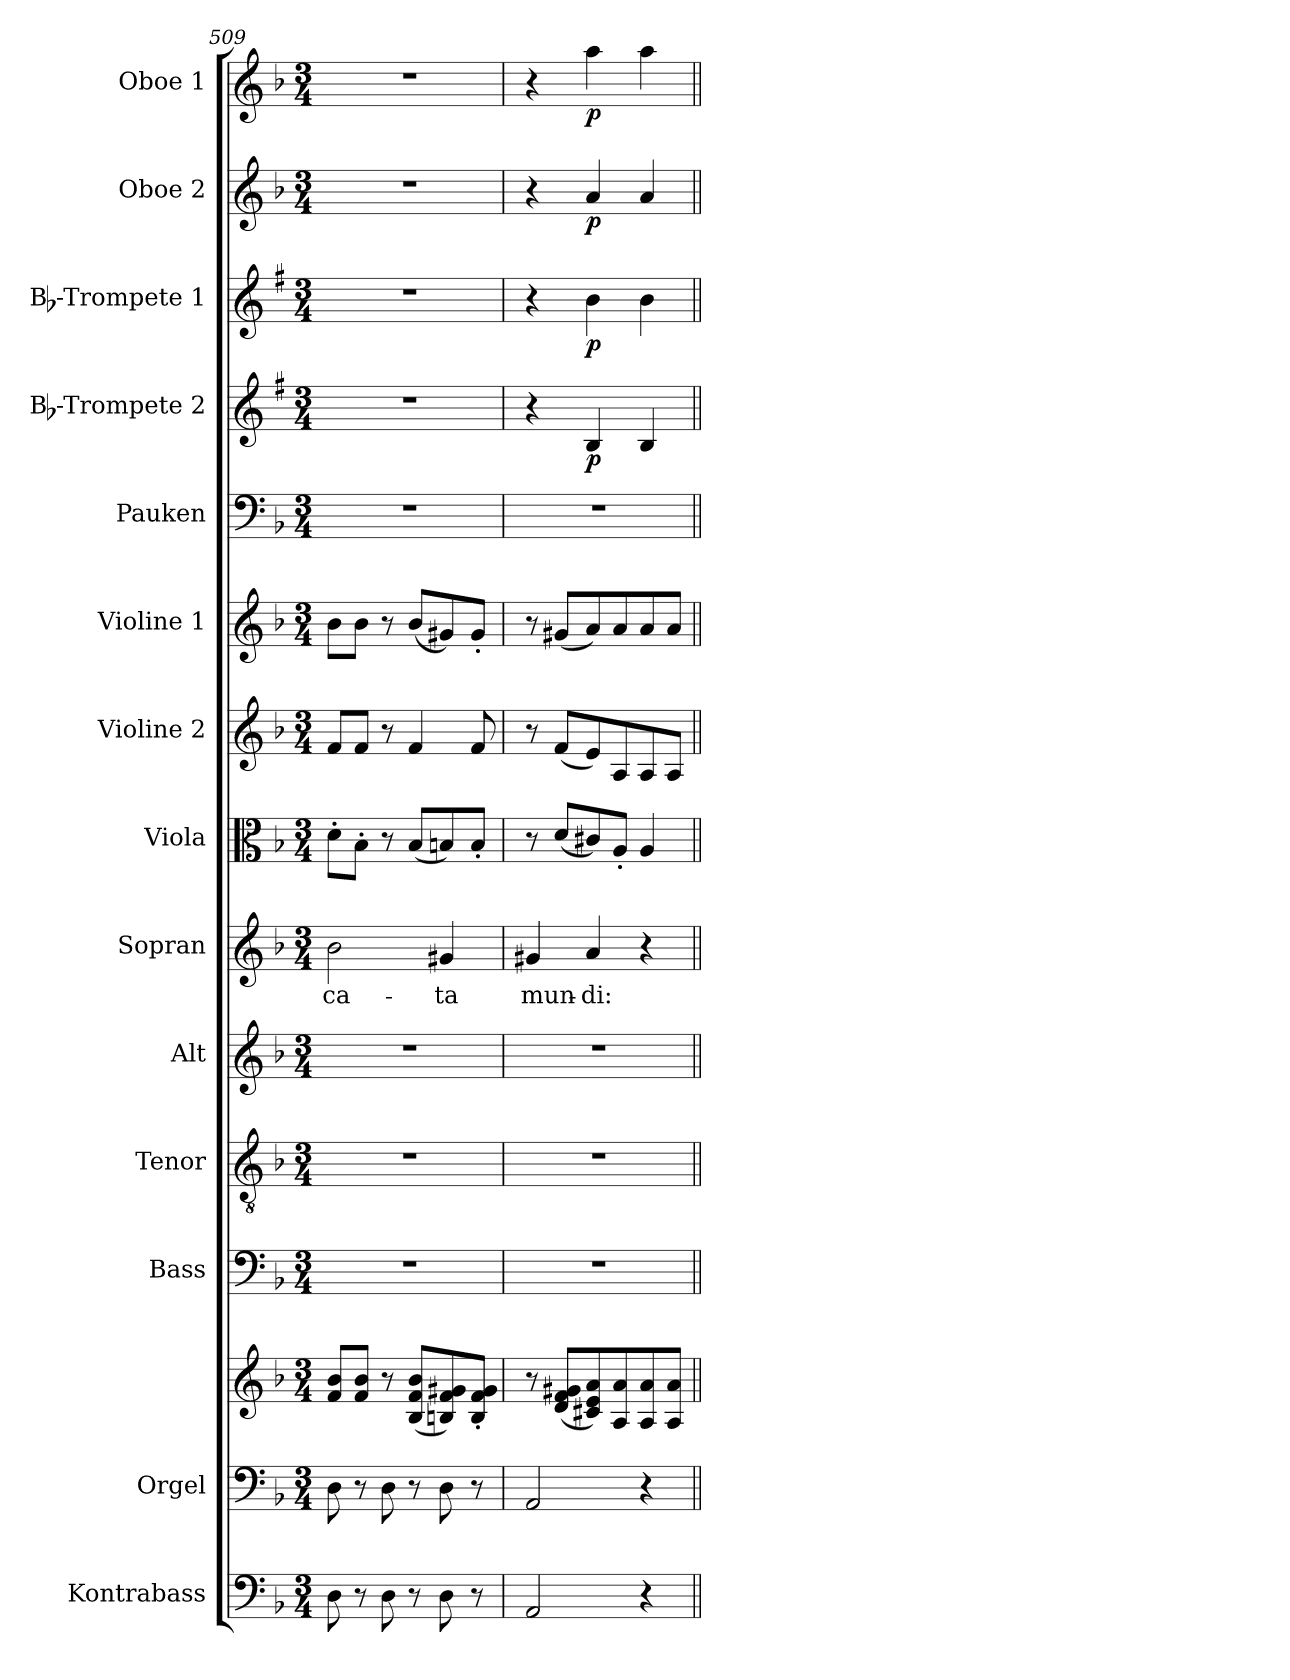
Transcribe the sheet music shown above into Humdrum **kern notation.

**kern	**kern	**kern	**kern	**kern	**kern	**kern	**text	**kern	**kern	**kern	**kern	**kern	**dynam	**kern	**dynam	**kern	**dynam	**kern	**dynam
*part14	*part13	*part13	*part12	*part11	*part10	*part9	*part9	*part8	*part7	*part6	*part5	*part4	*part4	*part3	*part3	*part2	*part2	*part1	*part1
*staff15	*staff14	*staff13	*staff12	*staff11	*staff10	*staff9	*staff9	*staff8	*staff7	*staff6	*staff5	*staff4	*staff4	*staff3	*staff3	*staff2	*staff2	*staff1	*staff1
*I"Kontrabass	*I"Orgel	*	*I"Bass	*I"Tenor	*I"Alt	*I"Sopran	*	*I"Viola	*I"Violine 2	*I"Violine 1	*I"Pauken	*I"Bb-Trompete 2	*	*I"Bb-Trompete 1	*	*I"Oboe 2	*	*I"Oboe 1	*
*I'Kb.	*I'Org.	*	*I'B.	*I'T.	*I'A.	*I'S.	*	*I'Vla.	*I'Vl. 2	*I'Vl. 1	*I'Pk.	*I'Bb Trp. 2	*	*I'Bb Trp. 1	*	*I'Ob. 2	*	*I'Ob. 1	*
*clefF4	*clefF4	*clefG2	*clefF4	*clefGv2	*clefG2	*clefG2	*	*clefC3	*clefG2	*clefG2	*clefF4	*clefG2	*	*clefG2	*	*clefG2	*	*clefG2	*
*ITrd7c12	*	*	*	*	*	*	*	*	*	*	*	*ITrd1c2	*	*ITrd1c2	*	*	*	*	*
*k[b-]	*k[b-]	*k[b-]	*k[b-]	*k[b-]	*k[b-]	*k[b-]	*	*k[b-]	*k[b-]	*k[b-]	*k[b-]	*k[b-]	*	*k[b-]	*	*k[b-]	*	*k[b-]	*
*F:	*F:	*F:	*F:	*F:	*F:	*F:	*	*F:	*F:	*F:	*F:	*F:	*	*F:	*	*F:	*	*F:	*
*M3/4	*M3/4	*M3/4	*M3/4	*M3/4	*M3/4	*M3/4	*	*M3/4	*M3/4	*M3/4	*M3/4	*M3/4	*	*M3/4	*	*M3/4	*	*M3/4	*
=509	=509	=509	=509	=509	=509	=509	=509	=509	=509	=509	=509	=509	=509	=509	=509	=509	=509	=509	=509
!	!	!	!	!	!	!	!LO:LY:b	!	!	!	!	!	!	!	!	!	!	!	!
8DD\	8D\	8f/ 8b-/L	2.r	2.r	2.r	2b-\	-ca-	8d'>\L	8f/L	8b-\L	2.r	2.r	.	2.r	.	2.r	.	2.r	.
8r	8r	8f/ 8b-/J	.	.	.	.	.	8B-'>\J	8f/J	8b-\J	.	.	.	.	.	.	.	.	.
8DD\	8D\	8r	.	.	.	.	.	8r	8r	8r	.	.	.	.	.	.	.	.	.
8r	8r	(<8B-/ 8f/ 8b-/L	.	.	.	.	.	(<8B-/L	4f/	(<8b-/L	.	.	.	.	.	.	.	.	.
!	!	!	!	!	!	!	!LO:LY:b	!	!	!	!	!	!	!	!	!	!	!	!
8DD\	8D\	8Bn/ 8f/ 8g#X/)	.	.	.	4g#X/	-ta	8Bn/)	.	8g#X/)	.	.	.	.	.	.	.	.	.
8r	8r	8B/'< 8f/'< 8g#/'<J	.	.	.	.	.	8B'</J	8f/	8g#'</J	.	.	.	.	.	.	.	.	.
=510	=510	=510	=510	=510	=510	=510	=510	=510	=510	=510	=510	=510	=510	=510	=510	=510	=510	=510	=510
!	!	!	!	!	!	!	!LO:LY:b	!	!	!	!	!	!	!	!	!	!	!	!
2AAA/	2AA/	8r	2.r	2.r	2.r	4g#X/	mun-	8r	8r	8r	2.r	4r	.	4r	.	4r	.	4r	.
.	.	(<8d/ 8f/ 8g#X/L	.	.	.	.	.	(<8d/L	(<8f/L	(<8g#X/L	.	.	.	.	.	.	.	.	.
!	!	!	!	!	!	!	!LO:LY:b	!	!	!	!	!	!LO:DY:b	!	!LO:DY:b	!	!LO:DY:b	!	!LO:DY:b
.	.	8c#X/ 8e/ 8a/)	.	.	.	4a/	-di:	8c#X/)	8e/)	8a/)	.	4A/	p	4a\	p	4a/	p	4aa\	p
.	.	8A/ 8a/	.	.	.	.	.	8A'</J	8A/	8a/	.	.	.	.	.	.	.	.	.
4r	4r	8A/ 8a/	.	.	.	4r	.	4A/	8A/	8a/	.	4A/	.	4a\	.	4a/	.	4aa\	.
.	.	8A/ 8a/J	.	.	.	.	.	.	8A/J	8a/J	.	.	.	.	.	.	.	.	.
=||	=||	=||	=||	=||	=||	=||	=||	=||	=||	=||	=||	=||	=||	=||	=||	=||	=||	=||	=||
*-	*-	*-	*-	*-	*-	*-	*-	*-	*-	*-	*-	*-	*-	*-	*-	*-	*-	*-	*-
